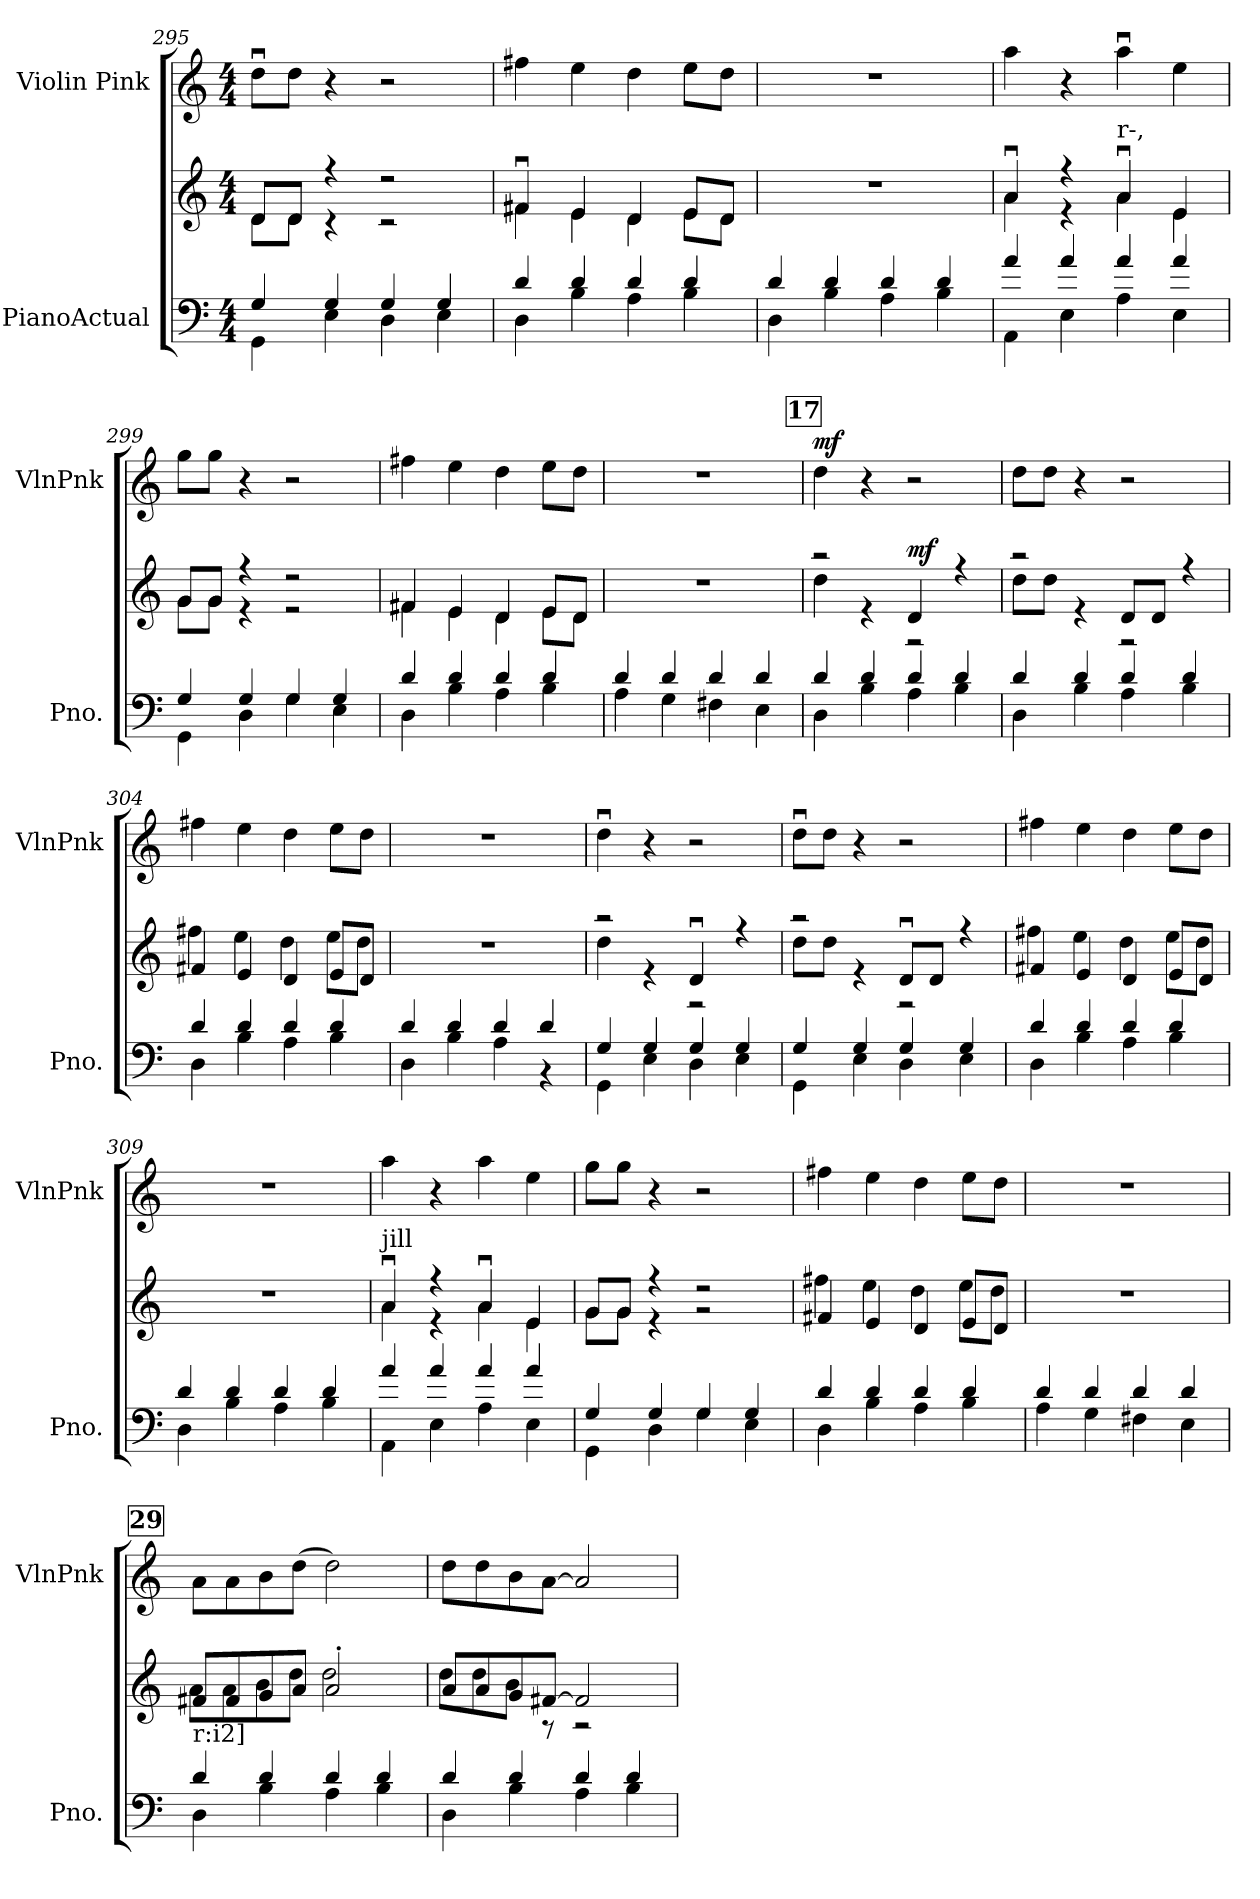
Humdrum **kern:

**kern	**kern	**dynam	**kern	**dynam
*part2	*part2	*part2	*part1	*part1
*staff3	*staff2	*staff2/3	*staff1	*staff1
*I"PianoActual	*	*	*I"Violin Pink	*
*I'Pno.	*	*	*I'VlnPnk	*
!!LO:LB:g=z
*clefF4	*clefG2	*	*clefG2	*
*k[]	*k[]	*	*k[]	*
*M4/4	*M4/4	*	*M4/4	*
=295	=295	=295	=295	=295
*^	*^	*	*	*
4G/	4GG\	8d/L	8d\L	.	8ddu\L	.
.	.	8d/J	8d\J	.	8dd\J	.
4G/	4E\	4r	4r	.	4r	.
4G/	4D\	2r	2r	.	2r	.
4G/	4E\	.	.	.	.	.
=296	=296	=296	=296	=296	=296	=296
4d/	4D\	4f#Xu/	4f#\	.	4ff#X\	.
4d/	4B\	4e/	4e\	.	4ee\	.
4d/	4A\	4d/	4d\	.	4dd\	.
4d/	4B\	8e/L	8e\L	.	8ee\L	.
.	.	8d/J	8d\J	.	8dd\J	.
*	*	*v	*v	*	*	*
=297	=297	=297	=297	=297	=297
4d/	4D\	1r	.	1r	.
4d/	4B\	.	.	.	.
4d/	4A\	.	.	.	.
4d/	4B\	.	.	.	.
=298	=298	=298	=298	=298	=298
*	*	*^	*	*	*
4a/	4AA\	4au/	4a\	.	4aa\	.
4a/	4E\	4r	4r	.	4r	.
!	!	!LO:TX:a:t=r-,	!	!	!	!
4a/	4A\	4au/	4a\	.	4aau\	.
4a/	4E\	4e/	4e\	.	4ee\	.
=299	=299	=299	=299	=299	=299	=299
4G/	4GG\	8g/L	8g\L	.	8ggi\L	.
.	.	8g/J	8g\J	.	8ggi\J	.
4G/	4D\	4r	4r	.	4r	.
4G/	4G\	2r	2r	.	2r	.
4G/	4E\	.	.	.	.	.
!!LO:PB:g=z
=300	=300	=300	=300	=300	=300	=300
4d/	4D\	4f#X/	4f#\	.	4ff#X\	.
4d/	4B\	4e/	4e\	.	4ee\	.
4d/	4A\	4d/	4d\	.	4dd\	.
4d/	4B\	8e/L	8e\L	.	8ee\L	.
.	.	8d/J	8d\J	.	8dd\J	.
*	*	*v	*v	*	*	*
=301	=301	=301	=301	=301	=301
4d/	4A\	1r	.	1r	.
4d/	4G\	.	.	.	.
4d/	4F#X\	.	.	.	.
4d/	4E\	.	.	.	.
!!LO:REH:place=s1:a:B:fs=9.9988:t=17
=302	=302	=302	=302	=302	=302
*	*	*^	*	*	*
!	!	!	!	!LO:DY:a=2	!	!
!	!	!	!	!LO:DY:n=1:a=2	!	!
!	!	!	!	!LO:DY:n=2:a	!	!LO:DY:a
4d/	4D\	2r	4dd\	mf mf mf	4dd\	mf
4d/	4B\	.	4r	.	4r	.
!	!	!	!	!LO:DY:n=3:a	!	!
4d/	4A\	4d/	2r	mf	2r	.
4d/	4B\	4r	.	.	.	.
=303	=303	=303	=303	=303	=303	=303
4d/	4D\	2r	8dd\L	.	8dd\L	.
.	.	.	8dd\J	.	8dd\J	.
4d/	4B\	.	4r	.	4r	.
4d/	4A\	8d/L	2r	.	2r	.
.	.	8d/J	.	.	.	.
4d/	4B\	4r	.	.	.	.
=304	=304	=304	=304	=304	=304	=304
4d/	4D\	4f#X/	4ff#X\	.	4ff#X\	.
4d/	4B\	4e/	4ee\	.	4ee\	.
4d/	4A\	4d/	4dd\	.	4dd\	.
4d/	4B\	8e/L	8ee\L	.	8ee\L	.
.	.	8d/J	8dd\J	.	8dd\J	.
*	*	*v	*v	*	*	*
!!LO:LB:g=z
=305	=305	=305	=305	=305	=305
4d/	4D\	1r	.	1r	.
4d/	4B\	.	.	.	.
4d/	4A\	.	.	.	.
4d/	4r	.	.	.	.
=306	=306	=306	=306	=306	=306
*	*	*^	*	*	*
4G/	4GG\	2r	4dd\	.	4ddu\	.
4G/	4E\	.	4r	.	4r	.
4G/	4D\	4du/	2r	.	2r	.
4G/	4E\	4r	.	.	.	.
=307	=307	=307	=307	=307	=307	=307
4G/	4GG\	2r	8dd\L	.	8ddu\L	.
.	.	.	8dd\J	.	8dd\J	.
4G/	4E\	.	4r	.	4r	.
4G/	4D\	8du/L	2r	.	2r	.
.	.	8d/J	.	.	.	.
4G/	4E\	4r	.	.	.	.
=308	=308	=308	=308	=308	=308	=308
4d/	4D\	4f#X/	4ff#X\	.	4ff#X\	.
4d/	4B\	4e/	4ee\	.	4ee\	.
4d/	4A\	4d/	4dd\	.	4dd\	.
4d/	4B\	8e/L	8ee\L	.	8ee\L	.
.	.	8d/J	8dd\J	.	8dd\J	.
*	*	*v	*v	*	*	*
=309	=309	=309	=309	=309	=309
4d/	4D\	1r	.	1r	.
4d/	4B\	.	.	.	.
4d/	4A\	.	.	.	.
4d/	4B\	.	.	.	.
!!LO:LB:g=z
=310	=310	=310	=310	=310	=310
*	*	*^	*	*	*
!	!	!LO:TX:a:t=jill	!	!	!	!
4a/	4AA\	4au/	4a\	.	4aa\	.
4a/	4E\	4r	4r	.	4r	.
4a/	4A\	4au/	4a\	.	4aa\	.
4a/	4E\	4e/	4e\	.	4ee\	.
=311	=311	=311	=311	=311	=311	=311
4G/	4GG\	8g/L	8g\L	.	8ggi\L	.
.	.	8g/J	8g\J	.	8ggi\J	.
4G/	4D\	4r	4r	.	4r	.
4G/	4G\	2r	2r	.	2r	.
4G/	4E\	.	.	.	.	.
=312	=312	=312	=312	=312	=312	=312
4d/	4D\	4f#X/	4ff#X\	.	4ff#X\	.
4d/	4B\	4e/	4ee\	.	4ee\	.
4d/	4A\	4d/	4dd\	.	4dd\	.
4d/	4B\	8e/L	8ee\L	.	8ee\L	.
.	.	8d/J	8dd\J	.	8dd\J	.
*	*	*v	*v	*	*	*
=313	=313	=313	=313	=313	=313
4d/	4A\	1r	.	1r	.
4d/	4G\	.	.	.	.
4d/	4F#X\	.	.	.	.
4d/	4E\	.	.	.	.
!!LO:REH:place=s1:a:B:fs=9.9988:t=29
=314	=314	=314	=314	=314	=314
*	*	*^	*	*	*
!LO:TX:a:t=r&colon;i2]	!	!	!	!	!	!
4d/	4D\	8f#X/L	8a\L	.	8a\L	.
.	.	8f#/	8a\	.	8a\	.
4d/	4B\	8g/	8b\	.	8b\	.
.	.	8a/J	8dd\J	.	(8dd\J	.
4d/	4A\	2a'/	2dd\	.	2dd\)	.
4d/	4B\	.	.	.	.	.
!!LO:LB:g=z
=315	=315	=315	=315	=315	=315	=315
4d/	4D\	8a/L	8dd\L	.	8dd\L	.
.	.	8a/	8dd\	.	8dd\	.
4d/	4B\	8g/	8b\J	.	8b\	.
.	.	[8f#X/J	8r	.	[8a\J	.
4d/	4A\	2f#/]	2r	.	2a/]	.
4d/	4B\	.	.	.	.	.
*v	*v	*	*	*	*	*
*	*v	*v	*	*	*
=	=	=	=	=
*-	*-	*-	*-	*-
